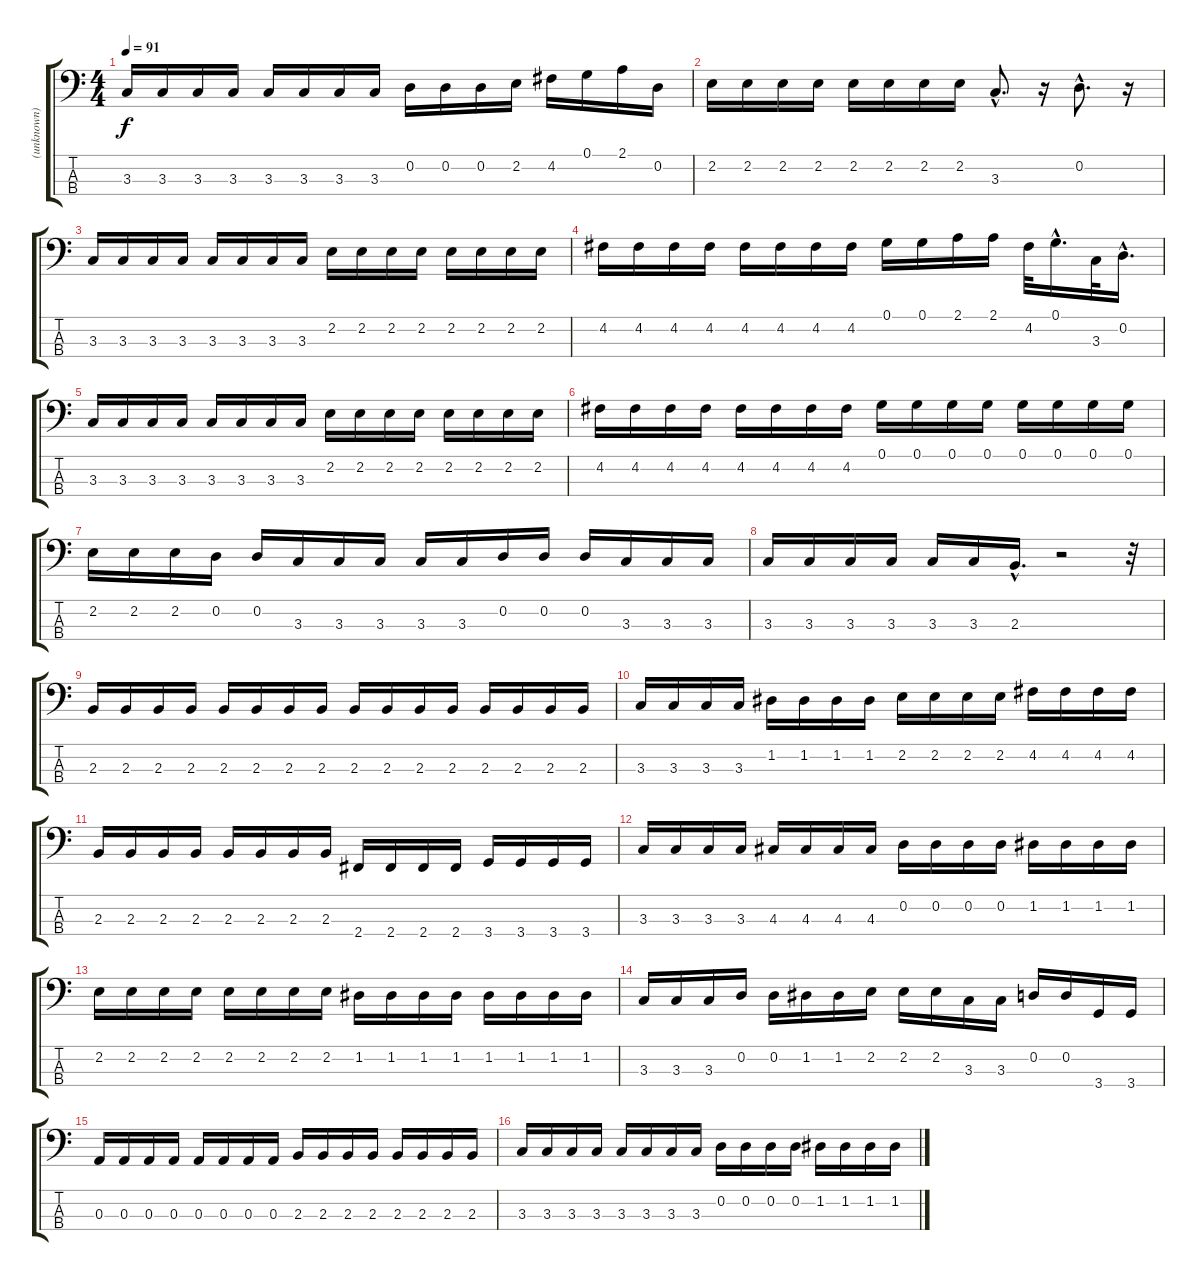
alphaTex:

\track ("(unknown) Bass" "(unknown) ") {instrument electricbasspick}
\staff {score tabs}
\tuning (G2 D2 A1 E1) {hide}
\ts (4 4)
\tempo 91
\clef f4
\ks c
3.3.16{dy f} 3.3.16 3.3.16 3.3.16 3.3.16 3.3.16 3.3.16 3.3.16 0.2.16 0.2.16 0.2.16 2.2.16 4.2.16 0.1.16 2.1.16 0.2.16 |
2.2.16 2.2.16 2.2.16 2.2.16 2.2.16 2.2.16 2.2.16 2.2.16 3.3{hac}.8{d} r.16 0.2{hac}.8{d} r.16 |
3.3.16 3.3.16 3.3.16 3.3.16 3.3.16 3.3.16 3.3.16 3.3.16 2.2.16 2.2.16 2.2.16 2.2.16 2.2.16 2.2.16 2.2.16 2.2.16 |
4.2.16 4.2.16 4.2.16 4.2.16 4.2.16 4.2.16 4.2.16 4.2.16 0.1.16 0.1.16 2.1.16 2.1.16 4.2.32 0.1{hac}.16{d} 3.3.32 0.2{hac}.16{d} |
3.3.16 3.3.16 3.3.16 3.3.16 3.3.16 3.3.16 3.3.16 3.3.16 2.2.16 2.2.16 2.2.16 2.2.16 2.2.16 2.2.16 2.2.16 2.2.16 |
4.2.16 4.2.16 4.2.16 4.2.16 4.2.16 4.2.16 4.2.16 4.2.16 0.1.16 0.1.16 0.1.16 0.1.16 0.1.16 0.1.16 0.1.16 0.1.16 |
2.2.16 2.2.16 2.2.16 0.2.16 0.2.16 3.3.16 3.3.16 3.3.16 3.3.16 3.3.16 0.2.16 0.2.16 0.2.16 3.3.16 3.3.16 3.3.16 |
3.3.16 3.3.16 3.3.16 3.3.16 3.3.16 3.3.16 2.3{hac}.16{d} r.2 r.32 |
2.3.16 2.3.16 2.3.16 2.3.16 2.3.16 2.3.16 2.3.16 2.3.16 2.3.16 2.3.16 2.3.16 2.3.16 2.3.16 2.3.16 2.3.16 2.3.16 |
3.3.16 3.3.16 3.3.16 3.3.16 1.2.16 1.2.16 1.2.16 1.2.16 2.2.16 2.2.16 2.2.16 2.2.16 4.2.16 4.2.16 4.2.16 4.2.16 |
2.3.16 2.3.16 2.3.16 2.3.16 2.3.16 2.3.16 2.3.16 2.3.16 2.4.16 2.4.16 2.4.16 2.4.16 3.4.16 3.4.16 3.4.16 3.4.16 |
3.3.16 3.3.16 3.3.16 3.3.16 4.3.16 4.3.16 4.3.16 4.3.16 0.2.16 0.2.16 0.2.16 0.2.16 1.2.16 1.2.16 1.2.16 1.2.16 |
2.2.16 2.2.16 2.2.16 2.2.16 2.2.16 2.2.16 2.2.16 2.2.16 1.2.16 1.2.16 1.2.16 1.2.16 1.2.16 1.2.16 1.2.16 1.2.16 |
3.3.16 3.3.16 3.3.16 0.2.16 0.2.16 1.2.16 1.2.16 2.2.16 2.2.16 2.2.16 3.3.16 3.3.16 0.2.16 0.2.16 3.4.16 3.4.16 |
0.3.16 0.3.16 0.3.16 0.3.16 0.3.16 0.3.16 0.3.16 0.3.16 2.3.16 2.3.16 2.3.16 2.3.16 2.3.16 2.3.16 2.3.16 2.3.16 |
3.3.16 3.3.16 3.3.16 3.3.16 3.3.16 3.3.16 3.3.16 3.3.16 0.2.16 0.2.16 0.2.16 0.2.16 1.2.16 1.2.16 1.2.16 1.2.16
